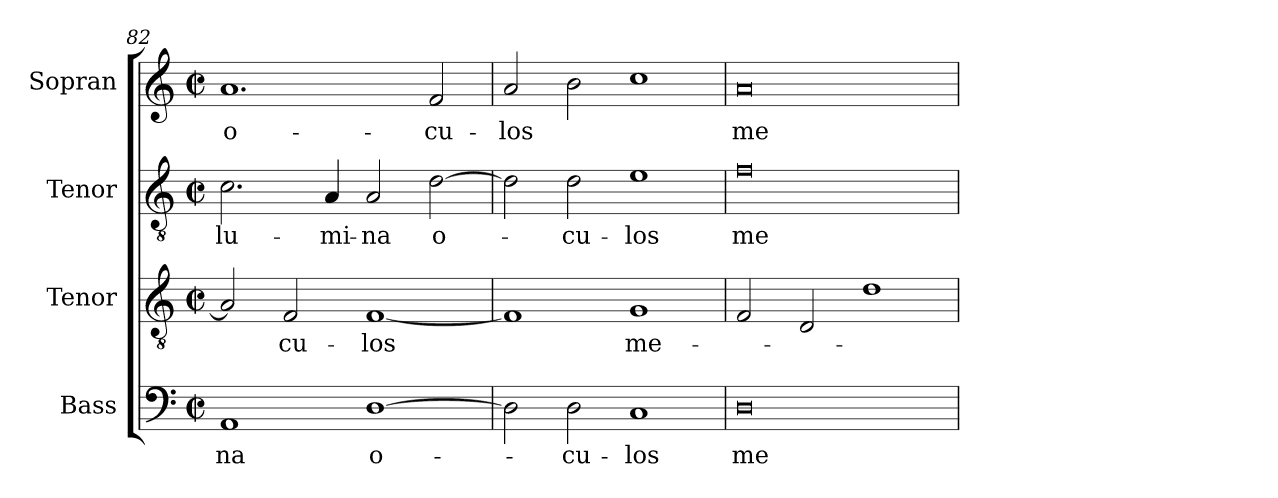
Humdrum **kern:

**kern	**text	**kern	**text	**kern	**text	**kern	**text
*part4	*part4	*part3	*part3	*part2	*part2	*part1	*part1
*staff4	*staff4	*staff3	*staff3	*staff2	*staff2	*staff1	*staff1
*I"Bass	*	*I"Tenor	*	*I"Tenor	*	*I"Sopran	*
*	*	*I'Tenor	*	*	*	*	*
*clefF4	*	*clefGv2	*	*clefGv2	*	*clefG2	*
*	*	*ITrd7c12	*	*ITrd7c12	*	*	*
*k[]	*	*k[]	*	*k[]	*	*k[]	*
*M2/2	*	*M2/2	*	*M2/2	*	*M2/2	*
*met(c|)	*	*met(c|)	*	*met(c|)	*	*met(c|)	*
=82	=82	=82	=82	=82	=82	=82	=82
!	!LO:LY:b:color=#000000	!	!	!	!	!	!
!	!	!	!	!	!LO:LY:b:color=#000000	!	!
!	!	!	!	!	!	!	!LO:LY:b:color=#000000
1AAi	-na	2AAi/]	.	2.Ci\	-lu-	1.ai	o-
!	!	!	!LO:LY:b:color=#000000	!	!	!	!
.	.	2FFi/	-cu-	.	.	.	.
!	!	!	!	!	!LO:LY:b:color=#000000	!	!
.	.	.	.	4AAi/	-mi-	.	.
!	!LO:LY:b:color=#000000	!	!	!	!	!	!
!	!	!	!LO:LY:b:color=#000000	!	!	!	!
!	!	!	!	!	!LO:LY:b:color=#000000	!	!
[>1Di	o-	[<1FFi	-los	2AAi/	-na	.	.
!	!	!	!	!	!LO:LY:b:color=#000000	!	!
!	!	!	!	!	!	!	!LO:LY:b:color=#000000
.	.	.	.	[>2Di\	o-	2fi/	-cu-
!!LO:PB:g=z
=83	=83	=83	=83	=83	=83	=83	=83
!	!	!	!	!	!	!	!LO:LY:b:color=#000000
2Di\]	.	1FFi]	.	2Di\]	.	2ai/	-los
!	!LO:LY:b:color=#000000	!	!	!	!	!	!
!	!	!	!	!	!LO:LY:b:color=#000000	!	!
2Di\	-cu-	.	.	2Di\	-cu-	2bi\	.
!	!LO:LY:b:color=#000000	!	!	!	!	!	!
!	!	!	!LO:LY:b:color=#000000	!	!	!	!
!	!	!	!	!	!LO:LY:b:color=#000000	!	!
1Ci	-los	1GGi	me-	1Ei	-los	1cci	.
=84	=84	=84	=84	=84	=84	=84	=84
!	!LO:LY:b:color=#000000	!	!	!	!	!	!
!	!	!	!	!	!LO:LY:b:color=#000000	!	!
!	!	!	!	!	!	!	!LO:LY:b:color=#000000
0Di	me-	2FFi/	.	0Fi	me-	0ai	me-
.	.	2DDi/	.	.	.	.	.
.	.	1Di	.	.	.	.	.
=	=	=	=	=	=	=	=
*-	*-	*-	*-	*-	*-	*-	*-
